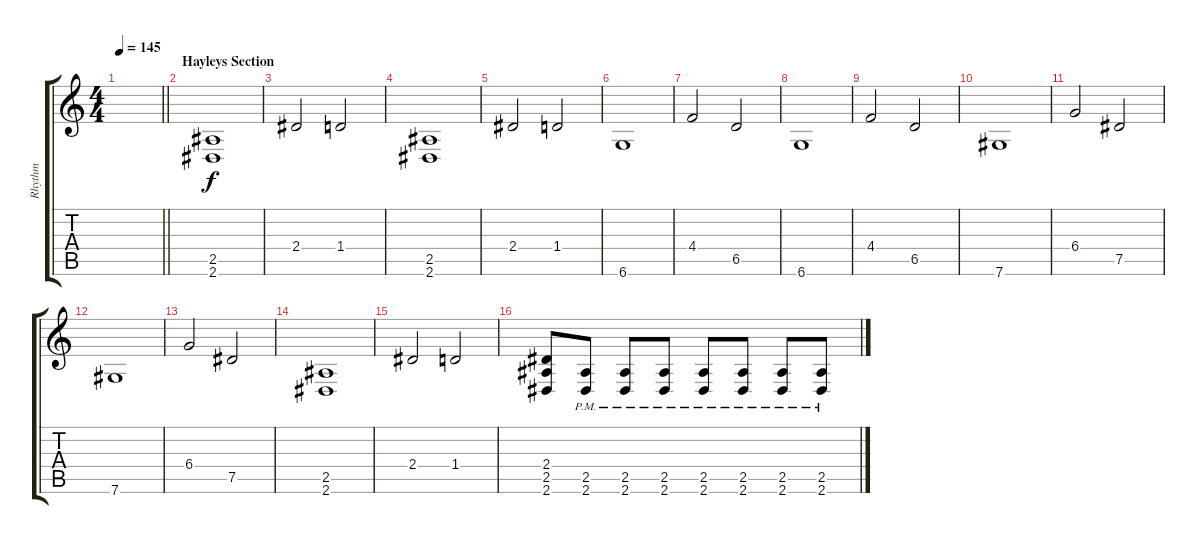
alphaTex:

\track ("Rhythm" "Rhythm") {instrument distortionguitar}
\staff {score tabs}
\tuning (Eb4 Bb3 Gb3 Db3 Ab2 Db2) {hide}
\ts (4 4)
\tempo 145
\clef g2
\barLineRight lightlight
\ks c
|
\section ("" "Hayleys Section")
(2.5 2.6).1 |
2.4.2 1.4.2 |
(2.5 2.6).1 |
2.4.2 1.4.2 |
6.6.1 |
4.4.2 6.5.2 |
6.6.1 |
4.4.2 6.5.2 |
7.6.1 |
6.4.2 7.5.2 |
7.6.1 |
6.4.2 7.5.2 |
(2.5 2.6).1 |
2.4.2 1.4.2 |
(2.4 2.5 2.6).8 (2.5{pm} 2.6{pm}).8 (2.5{pm} 2.6{pm}).8 (2.5{pm} 2.6{pm}).8 (2.5{pm} 2.6{pm}).8 (2.5{pm} 2.6{pm}).8 (2.5{pm} 2.6{pm}).8 (2.5{pm} 2.6{pm}).8
